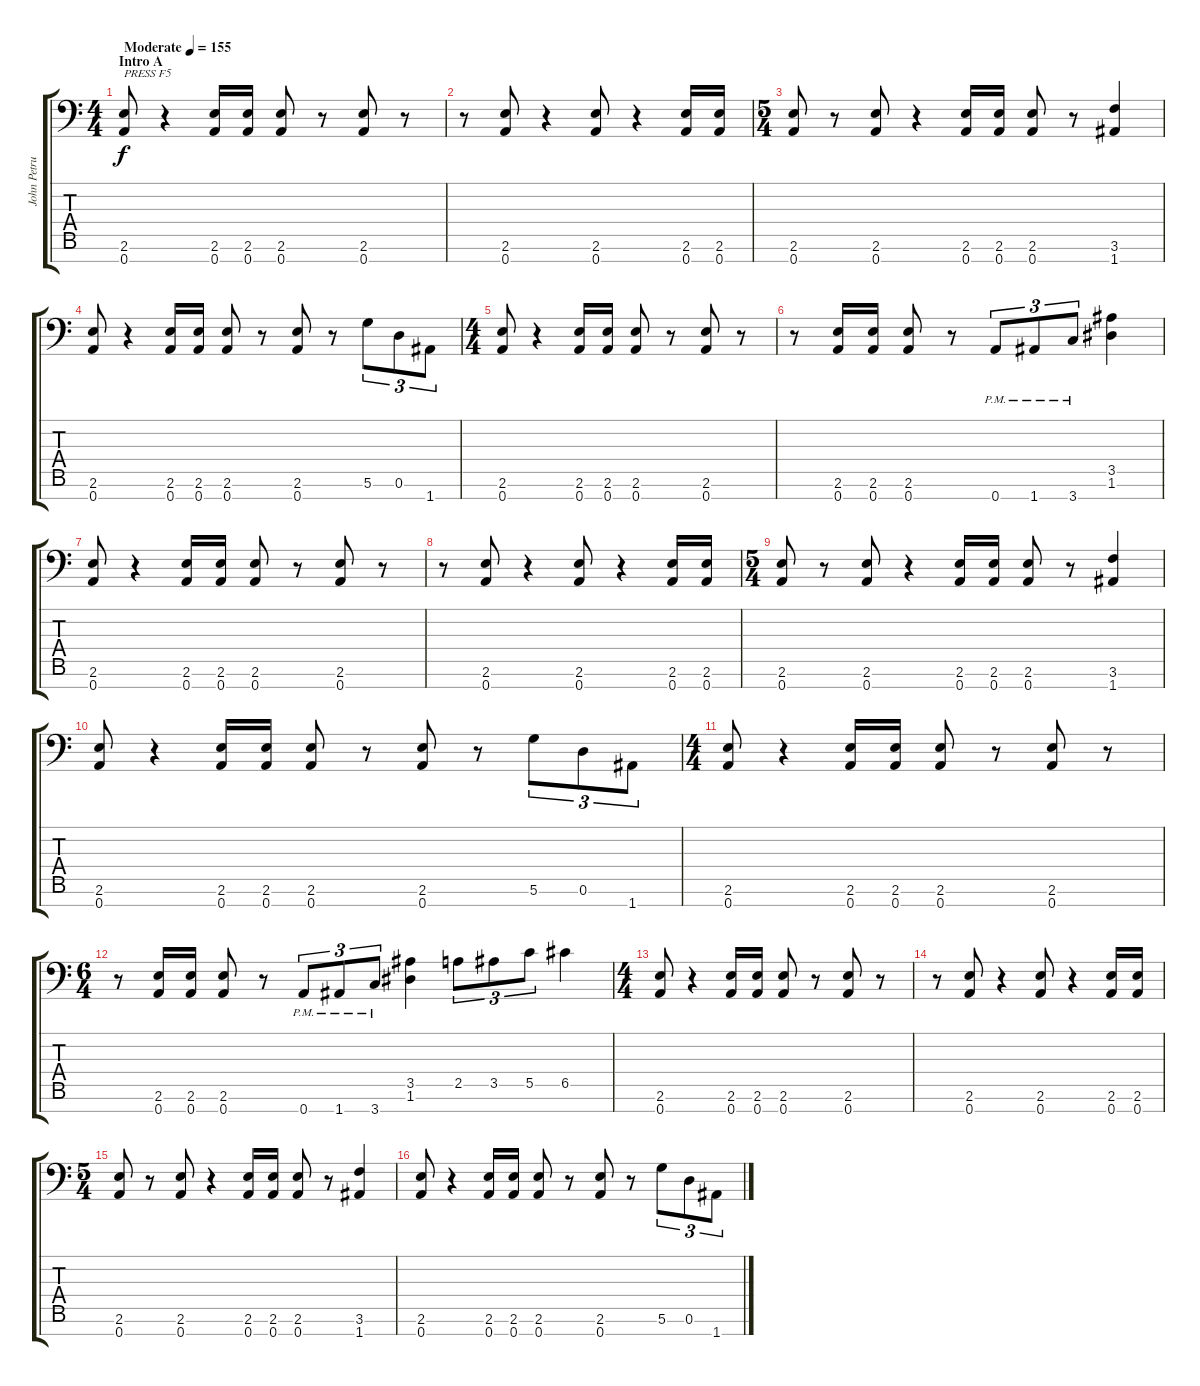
\track ("John Petrucci (Rhythm)" "John Petru") {instrument distortionguitar}
\staff {score tabs}
\tuning (D4 A3 F3 C3 G2 D2 A1) {hide}
\ts (4 4)
\section ("" "Intro A")
\tempo (155 "Moderate")
\clef f4
\ks c
(2.6 0.7).8{txt "PRESS F5" dy f instrument distortionguitar} r.4 (2.6 0.7).16 (2.6 0.7).16 (2.6 0.7).8 r.8 (2.6 0.7).8 r.8 |
r.8 (2.6 0.7).8 r.4 (2.6 0.7).8 r.4 (2.6 0.7).16 (2.6 0.7).16 |
\ts (5 4)
(2.6 0.7).8 r.8 (2.6 0.7).8 r.4 (2.6 0.7).16 (2.6 0.7).16 (2.6 0.7).8 r.8 (3.6 1.7).4 |
(2.6 0.7).8 r.4 (2.6 0.7).16 (2.6 0.7).16 (2.6 0.7).8 r.8 (2.6 0.7).8 r.8 5.6.8{tu (3 2)} 0.6.8{tu (3 2)} 1.7.8{tu (3 2)} |
\ts (4 4)
(2.6 0.7).8 r.4 (2.6 0.7).16 (2.6 0.7).16 (2.6 0.7).8 r.8 (2.6 0.7).8 r.8 |
r.8 (2.6 0.7).16 (2.6 0.7).16 (2.6 0.7).8 r.8 0.7{pm}.8{tu (3 2)} 1.7{pm}.8{tu (3 2)} 3.7{pm}.8{tu (3 2)} (3.5 1.6).4 |
(2.6 0.7).8 r.4 (2.6 0.7).16 (2.6 0.7).16 (2.6 0.7).8 r.8 (2.6 0.7).8 r.8 |
r.8 (2.6 0.7).8 r.4 (2.6 0.7).8 r.4 (2.6 0.7).16 (2.6 0.7).16 |
\ts (5 4)
(2.6 0.7).8 r.8 (2.6 0.7).8 r.4 (2.6 0.7).16 (2.6 0.7).16 (2.6 0.7).8 r.8 (3.6 1.7).4 |
(2.6 0.7).8 r.4 (2.6 0.7).16 (2.6 0.7).16 (2.6 0.7).8 r.8 (2.6 0.7).8 r.8 5.6.8{tu (3 2)} 0.6.8{tu (3 2)} 1.7.8{tu (3 2)} |
\ts (4 4)
(2.6 0.7).8 r.4 (2.6 0.7).16 (2.6 0.7).16 (2.6 0.7).8 r.8 (2.6 0.7).8 r.8 |
\ts (6 4)
r.8 (2.6 0.7).16 (2.6 0.7).16 (2.6 0.7).8 r.8 0.7{pm}.8{tu (3 2)} 1.7{pm}.8{tu (3 2)} 3.7{pm}.8{tu (3 2)} (3.5 1.6).4 2.5.8{tu (3 2)} 3.5.8{tu (3 2)} 5.5.8{tu (3 2)} 6.5.4 |
\ts (4 4)
(2.6 0.7).8 r.4 (2.6 0.7).16 (2.6 0.7).16 (2.6 0.7).8 r.8 (2.6 0.7).8 r.8 |
r.8 (2.6 0.7).8 r.4 (2.6 0.7).8 r.4 (2.6 0.7).16 (2.6 0.7).16 |
\ts (5 4)
(2.6 0.7).8 r.8 (2.6 0.7).8 r.4 (2.6 0.7).16 (2.6 0.7).16 (2.6 0.7).8 r.8 (3.6 1.7).4 |
(2.6 0.7).8 r.4 (2.6 0.7).16 (2.6 0.7).16 (2.6 0.7).8 r.8 (2.6 0.7).8 r.8 5.6.8{tu (3 2)} 0.6.8{tu (3 2)} 1.7.8{tu (3 2)}
